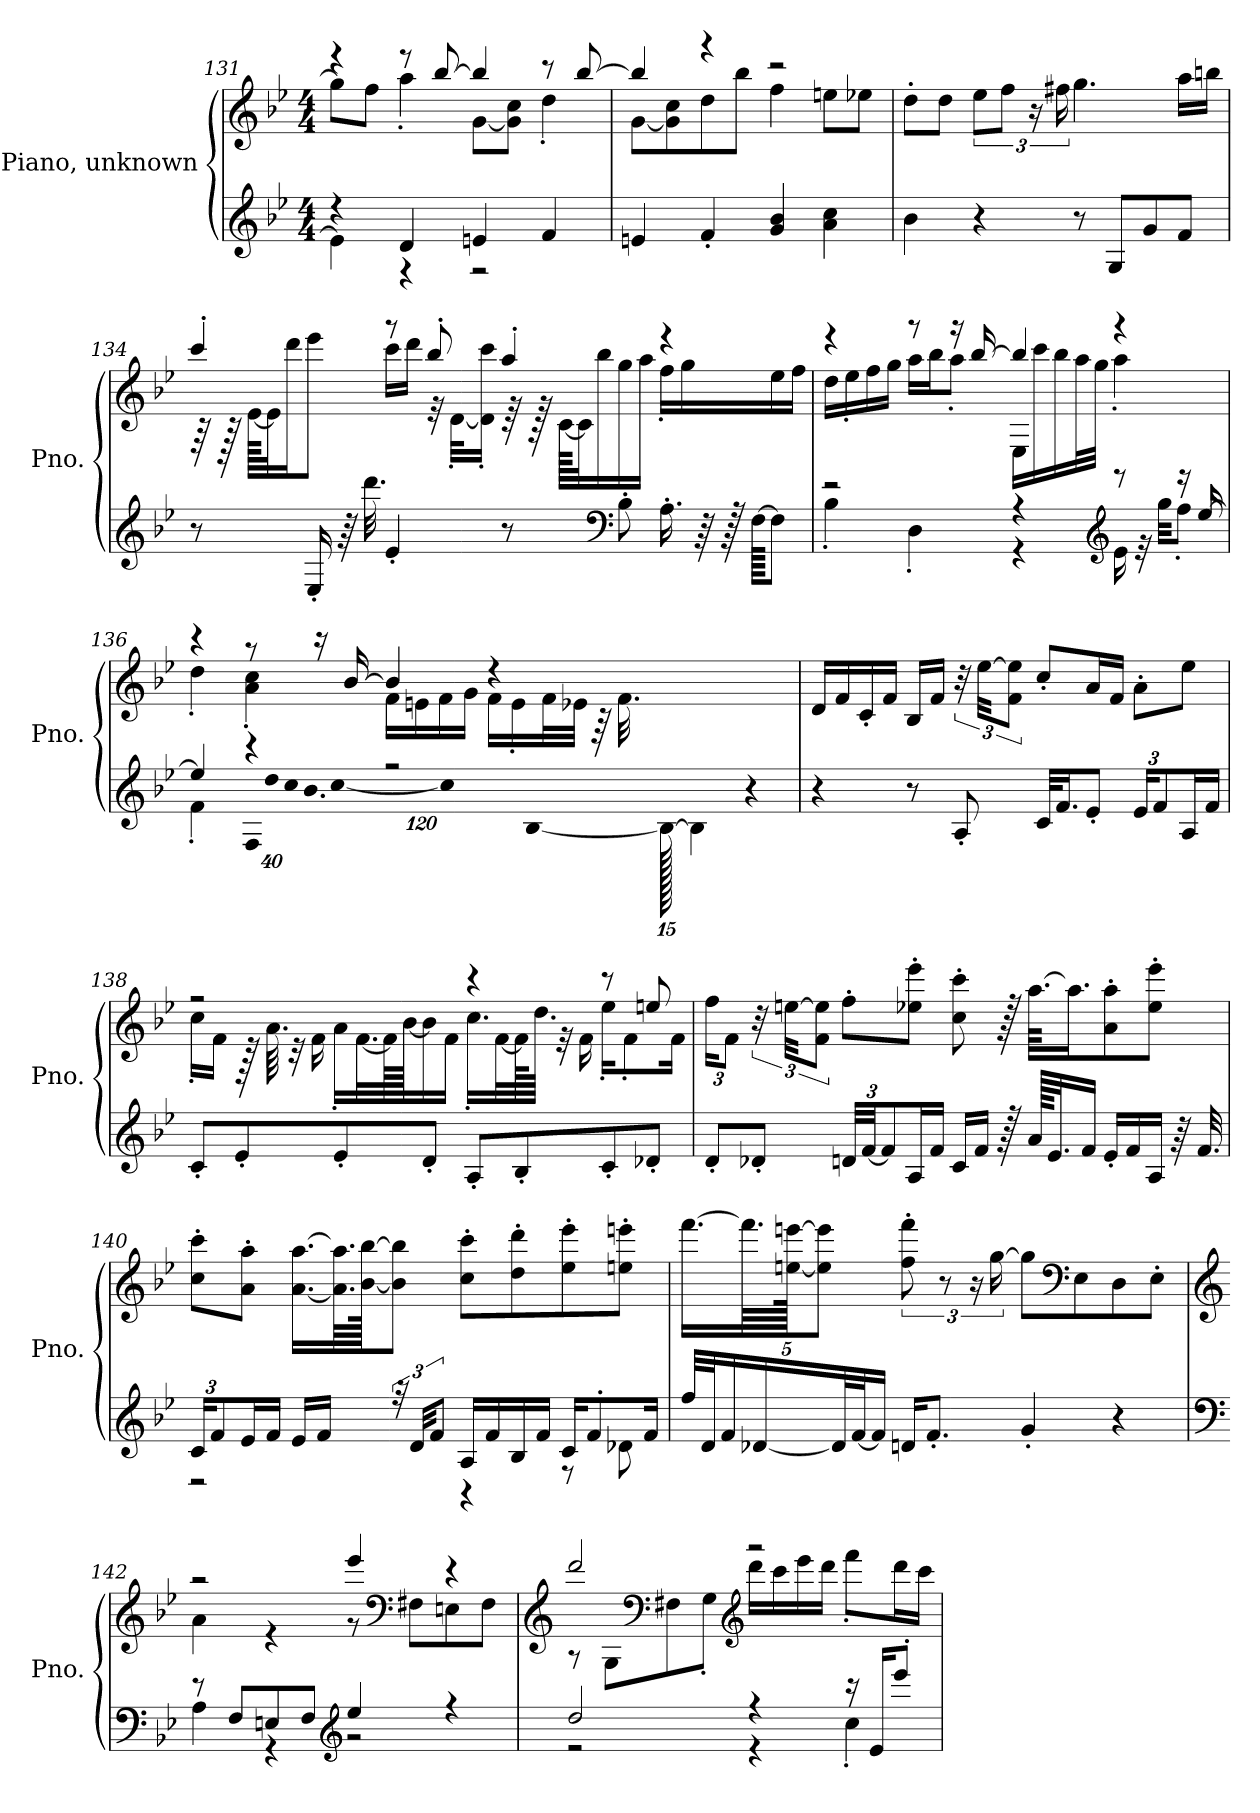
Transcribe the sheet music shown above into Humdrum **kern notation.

**kern	**kern
*part1	*part1
*staff2	*staff1
*I"Piano, unknown	*
*I'Pno.	*
*clefG2	*clefG2
*k[b-e-]	*k[b-e-]
*M4/4	*M4/4
=131	=131
*^	*^
4r	4e-\]	4r	8gg\L]
.	.	.	8ff\J
4d/	4r	8r	4aa'\
.	.	[8bb-/	.
4en/	2r	4bb-/]	[8g\L
.	.	.	8g\] 8cc\J
4f/	.	8r	4dd'\
.	.	[8bb-/	.
*v	*v	*	*
=132	=132	=132
4en/	4bb-/]	[8g\L
.	.	8g\] 8cc\
4f'/	4r	8dd\
.	.	8bb-\J
4g/ 4b-/	2r	4ff\
4a\ 4cc\	.	8een\L
.	.	8ee-X\J
*	*v	*v
=133	=133
4b-\	8dd'\L
.	8dd\J
4r	12ee-\L
.	12ff\J
.	24r
.	24ff#X\
8r	4.gg\
8G/L	.
8g/	.
8f/J	16aa\LL
.	16bbn\JJ
!!LO:LB:g=z
=134	=134
*	*^
8r	4ccc'/	64r
.	.	128r
.	.	[128e-\KKLLL
.	.	32e-\J]
.	.	16ddd\J
16E-'/	.	8eee-\J
64r	.	.
32.ddd\	.	.
4e-'/	8r	16ccc\LL
.	.	16ddd\JJ
.	8bb-'/	32r
.	.	[32d'\KLL
.	.	16d\]' 16ccc\'JJ
8r	4aa'/	64r
.	.	128r
.	.	[128c\KKLLL
.	.	32c\J]
.	.	16bb-\
*clefF4	*	*
8B-'\	.	16gg\
.	.	16aa\JJ
16.A'\	4r	16ff'\LL
.	.	16gg\
64r	.	.
128r	.	.
[128F\KKKKL	.	.
8F\J]	.	16ee-\
.	.	16ff\JJ
!!LO:LB:g=z	!!
=135	=135	=135
*^	*	*
2r	4B-'\	4r	16dd\LL
.	.	.	16ee-'\
.	.	.	16ff\
.	.	.	16gg\JJ
.	4D'\	8r	16aa\LL
.	.	.	16bb-\J
.	.	16r	8aa'\J
.	.	[16bb-/	.
4r	4r	4bb-/]	16E-\LL
.	.	.	16ccc\
.	.	.	16bb-\
.	.	.	32aa\L
.	.	.	32gg\JJJ
*clefG2	*	*	*
8r	16e-\	4r	4aa'\
.	32r	.	.
.	32gg\KKL	.	.
16r	8ff'\J	.	.
[16ee-/	.	.	.
=136	=136	=136	=136
4ee-/]	4f'\	4r	4dd'\
*	*Xbrackettup	*	*
!	!LO:N:vis=32	!	!
4r	640%23F\LLL	8r	4a\' 4cc\'
!	!LO:N:vis=32	!	!
.	640%23dd\	.	.
!	!LO:N:vis=32	!	!
.	640%23cc\	.	.
!	!LO:N:vis=32.	!	!
.	1920%103b-\	.	.
.	.	16r	.
!	!LO:N:vis=64	!	!
.	[960%17cc\L	.	.
!	!LO:N:vis=64	!	!
.	960%17cc\J]	.	.
.	.	[16b-/	.
.	[320%17B-\JJ	.	.
2r	1920B-\_	4b-/]	16f\LL
.	4B-\]	.	.
.	.	.	16en\
.	.	.	16f\
.	.	.	16g\JJ
.	.	4r	16f\LL
.	4r	.	.
.	.	.	16e'\
.	.	.	32f\L
.	.	.	32e-X\JJJ
.	.	.	64r
.	.	.	32.f\
1920ryy	.	1920ryy	1920ryy
*v	*v	*	*
*	*v	*v
!!LO:LB:g=z
=137	=137
4r	16d/LL
.	16f/
.	16c'/
.	16f/JJ
8r	16B-/LL
.	16f/JJ
8A'/	48r
.	[48ee-\KKL
.	12f\ 12ee-\]J
32c/KLL	8cc'/L
16.f/J	.
8e-'/J	16a/L
.	16f/JJ
24e-/KL	8a'\L
12f/	.
16A/L	8ee-\J
16f/JJ	.
=138	=138
*	*^
8c'/L	2r	16cc'\LL
.	.	16f\JJ
8e-'/	.	128r
.	.	64.a\
.	.	32r
.	.	16f\
8e-'/	.	16a'\LL
.	.	[32.f\L
.	.	128f\LL]
.	.	[128b-\JJJ
8d'/J	.	16b-\]
.	.	16f\JJ
8A'/L	4r	16.cc'\LL
.	.	[32f\L
8B-'/	.	128f\KL]
.	.	64.dd\JJJJ
.	.	32r
.	.	16f\
8c'/	8r	16ee-'\KL
.	.	8f'\
8d-X'/J	8een/	.
.	.	16f\Jk
*	*v	*v
!!LO:LB:g=z
=139	=139
*	*Xbrackettup
8d'/L	24ff\KL
.	12f\J
*	*brackettup
8d-X'/J	48r
.	[48een\KKL
.	12f\ 12ee\]J
48dn/LLL	8ff'\L
[48f/JJ	.
12f/]	.
16A/L	8ee-X\' 8eee-\'J
16f/JJ	.
16c/LL	8cc\' 8ccc\'
16f/JJ	.
128r	128r
128a/KKLLL	[64.aa\KKLL
32.e-/J	.
.	16.aa\J]
16f/JJ	.
16e-'/LL	8a\' 8aa\'
16f/	.
16A/JJ	8ee-\' 8eee-\'J
64r	.
32.f/	.
=140	=140
*^	*
24c/KL	2r	8cc\' 8ccc\'L
12f/	.	.
16e-/L	.	8a\' 8aa\'J
16f/JJ	.	.
16e-/LL	.	[16.a\ [16.aa\LL
16f/JJ	.	.
.	.	64.a\] 64.aa\]LL
.	.	[128b-\ [128bb-\JJJK
*brackettup	*	*
48r	.	8b-\] 8bb-\]J
48d/KKL	.	.
12f/J	.	.
16A/LL	4r	8cc\' 8ccc\'L
16f/	.	.
16B-/	.	8dd\' 8ddd\'
16f/JJ	.	.
16c/KL	8r	8ee-\' 8eee-\'
8f'/	.	.
.	8d-X\	8een\' 8eeen\'J
16f/Jk	.	.
*v	*v	*
!!LO:LB:g=z
=141	=141
*Xbrackettup	*
40ff/LLL	[16.fff\LL
40d/J	.
20f/	.
.	64.fff\LL]
[20d-X/	.
.	[128een\ [128eeen\JJJK
.	8ee\] 8eee\]J
40d-/L]	.
[40f/J	.
20f/JJ]	.
16dn/KL	12ff\' 12fff\'
8.f'/J	.
.	12r
.	24r
.	[24gg\
4g'/	8gg\L]
*	*clefF4
.	8E-\
4r	8D\
.	8E-'\J
=142	=142
*clefF4	*clefG2
*^	*^
8r	4A\	2r	4a\
8F/L	.	.	.
8En/	4r	.	4r
8F/J	.	.	.
*clefG2	*	*	*
4ee-/	2r	4eee-/	8r
*	*	*clefF4	*
.	.	.	8F#X\L
4r	.	4r	8En\
.	.	.	8F#\J
!!LO:PB:g=z	!!
=143	=143	=143	=143
*	*	*clefG2	*
2dd/	2r	2ddd/	8r
.	.	.	8G\L
*	*	*clefF4	*
.	.	.	8F#X\
.	.	.	8G'\J
*	*	*clefG2	*
4r	4r	2r	16ddd\LL
.	.	.	16ccc\
.	.	.	16eee-\
.	.	.	16ddd\JJ
16r	4cc'\	.	8fff'\L
16e-/KL	.	.	.
8eee-'/J	.	.	16ddd\L
.	.	.	16ccc\JJ
*v	*v	*	*
*	*v	*v
=	=
*-	*-
